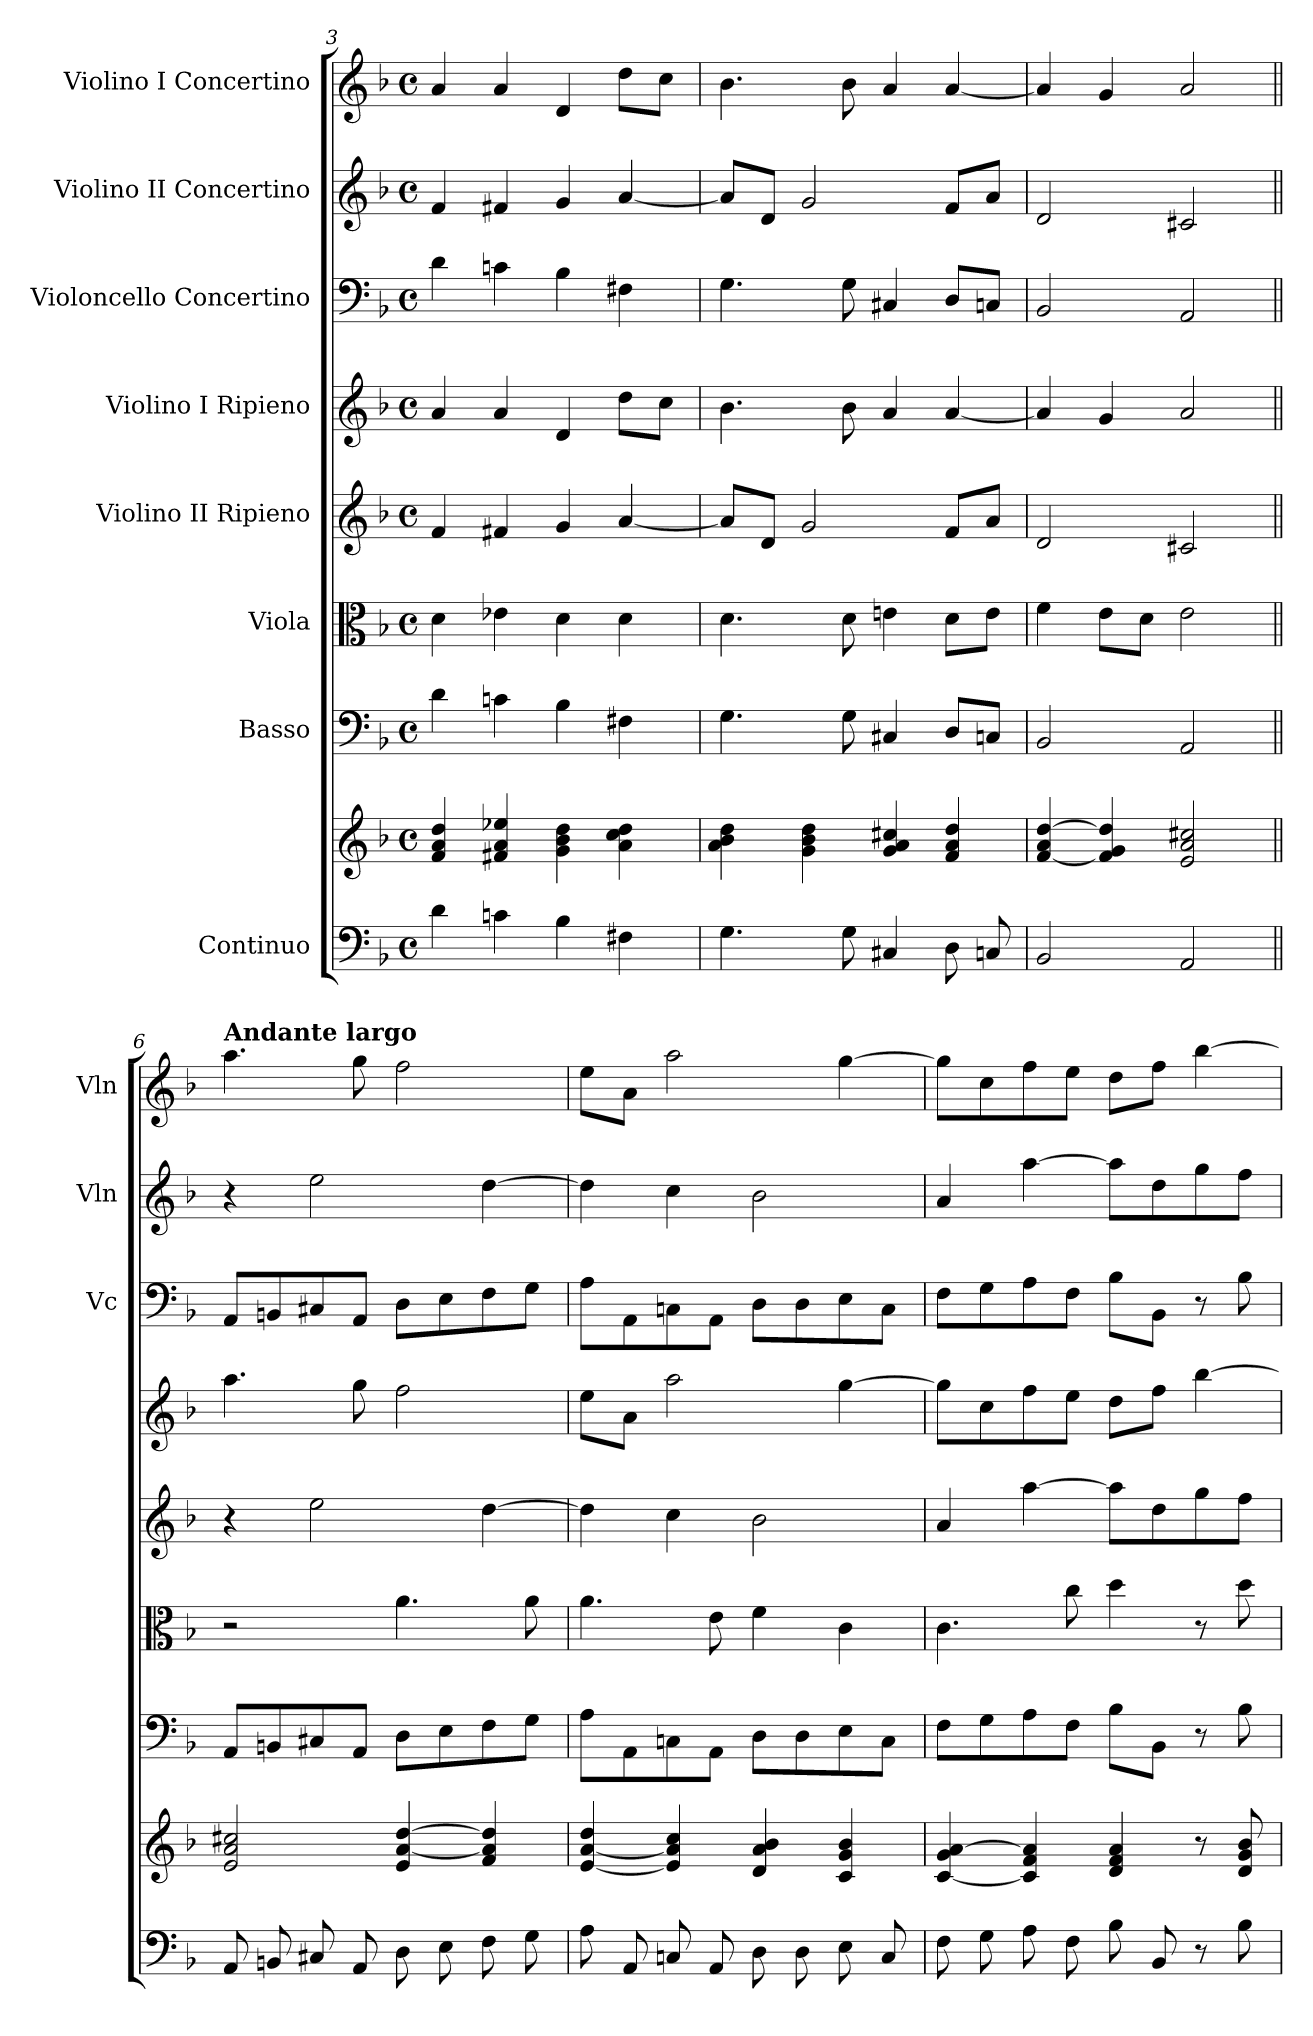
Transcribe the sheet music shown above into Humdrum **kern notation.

**kern	**kern	**kern	**kern	**kern	**kern	**kern	**kern	**kern
*part8	*part8	*part7	*part6	*part5	*part4	*part3	*part2	*part1
*staff9	*staff8	*staff7	*staff6	*staff5	*staff4	*staff3	*staff2	*staff1
*I"Continuo	*	*I"Basso	*I"Viola	*I"Violino II Ripieno	*I"Violino I Ripieno	*I"Violoncello Concertino	*I"Violino II Concertino	*I"Violino I Concertino
*	*	*	*	*	*	*I'Vc	*I'Vln	*I'Vln
*clefF4	*clefG2	*clefF4	*clefC3	*clefG2	*clefG2	*clefF4	*clefG2	*clefG2
*k[b-]	*k[b-]	*k[b-]	*k[b-]	*k[b-]	*k[b-]	*k[b-]	*k[b-]	*k[b-]
*M4/4	*M4/4	*M4/4	*M4/4	*M4/4	*M4/4	*M4/4	*M4/4	*M4/4
*met(c)	*met(c)	*met(c)	*met(c)	*met(c)	*met(c)	*met(c)	*met(c)	*met(c)
=3	=3	=3	=3	=3	=3	=3	=3	=3
4d\	4f/ 4a/ 4dd/	4d\	4d\	4f/	4a/	4d\	4f/	4a/
4cn\	4f#X/ 4a/ 4ee-X/	4cn\	4e-X\	4f#X/	4a/	4cn\	4f#X/	4a/
4B-\	4g\ 4b-\ 4dd\	4B-\	4d\	4g/	4d/	4B-\	4g/	4d/
4F#X\	4a\ 4cc\ 4dd\	4F#X\	4d\	[4a/	8dd\L	4F#X\	[4a/	8dd\L
.	.	.	.	.	8cc\J	.	.	8cc\J
=4	=4	=4	=4	=4	=4	=4	=4	=4
4.G\	4a\ 4b-\ 4dd\	4.G\	4.d\	8a/L]	4.b-\	4.G\	8a/L]	4.b-\
.	.	.	.	8d/J	.	.	8d/J	.
.	4g\ 4b-\ 4dd\	.	.	2g/	.	.	2g/	.
8G\	.	8G\	8d\	.	8b-\	8G\	.	8b-\
4C#X/	4g/ 4a/ 4cc#X/	4C#X/	4en\	.	4a/	4C#X/	.	4a/
8D\	4f/ 4a/ 4dd/	8D/L	8d\L	8f/L	[4a/	8D/L	8f/L	[4a/
8Cn/	.	8Cn/J	8e\J	8a/J	.	8Cn/J	8a/J	.
=5	=5	=5	=5	=5	=5	=5	=5	=5
2BB-/	[4f/ 4a/ [4dd/	2BB-/	4f\	2d/	4a/]	2BB-/	2d/	4a/]
.	4f/] 4g/ 4dd/]	.	8e\L	.	4g/	.	.	4g/
.	.	.	8d\J	.	.	.	.	.
2AA/	2e/ 2a/ 2cc#X/	2AA/	2e\	2c#X/	2a/	2AA/	2c#X/	2a/
=6||	=6||	=6||	=6||	=6||	=6||	=6||	=6||	=6||
!	!	!	!	!	!	!	!	!LO:TX:a:B:t=Andante largo
8AA/	2e/ 2a/ 2cc#X/	8AA/L	2r	4r	4.aa\	8AA/L	4r	4.aa\
8BBn/	.	8BBn/	.	.	.	8BBn/	.	.
8C#X/	.	8C#X/	.	2ee\	.	8C#X/	2ee\	.
8AA/	.	8AA/J	.	.	8gg\	8AA/J	.	8gg\
8D\	4e/ [4a/ [4dd/	8D\L	4.a\	.	2ff\	8D\L	.	2ff\
8E\	.	8E\	.	.	.	8E\	.	.
8F\	4f/ 4a/] 4dd/]	8F\	.	[4dd\	.	8F\	[4dd\	.
8G\	.	8G\J	8a\	.	.	8G\J	.	.
=7	=7	=7	=7	=7	=7	=7	=7	=7
8A\	[4e/ [4a/ 4dd/	8A\L	4.a\	4dd\]	8ee\L	8A\L	4dd\]	8ee\L
8AA/	.	8AA\	.	.	8a\J	8AA\	.	8a\J
8Cn/	4e/] 4a/] 4cc/	8Cn\	.	4cc\	2aa\	8Cn\	4cc\	2aa\
8AA/	.	8AA\J	8e\	.	.	8AA\J	.	.
8D\	4d/ 4a/ 4b-/	8D\L	4f\	2b-\	.	8D\L	2b-\	.
8D\	.	8D\	.	.	.	8D\	.	.
8E\	4c/ 4g/ 4b-/	8E\	4c\	.	[4gg\	8E\	.	[4gg\
8C/	.	8C\J	.	.	.	8C\J	.	.
!!LO:LB:g=z
=8	=8	=8	=8	=8	=8	=8	=8	=8
8F\	[4c/ 4g/ [4a/	8F\L	4.c\	4a/	8gg\L]	8F\L	4a/	8gg\L]
8G\	.	8G\	.	.	8cc\	8G\	.	8cc\
8A\	4c/] 4f/ 4a/]	8A\	.	[4aa\	8ff\	8A\	[4aa\	8ff\
8F\	.	8F\J	8cc\	.	8ee\J	8F\J	.	8ee\J
8B-\	4d/ 4f/ 4a/	8B-\L	4dd\	8aa\L]	8dd\L	8B-\L	8aa\L]	8dd\L
8BB-/	.	8BB-\J	.	8dd\	8ff\J	8BB-\J	8dd\	8ff\J
8r	8r	8r	8r	8gg\	[4bb-\	8r	8gg\	[4bb-\
8B-\	8d/ 8g/ 8b-/	8B-\	8dd\	8ff\J	.	8B-\	8ff\J	.
=	=	=	=	=	=	=	=	=
*-	*-	*-	*-	*-	*-	*-	*-	*-
